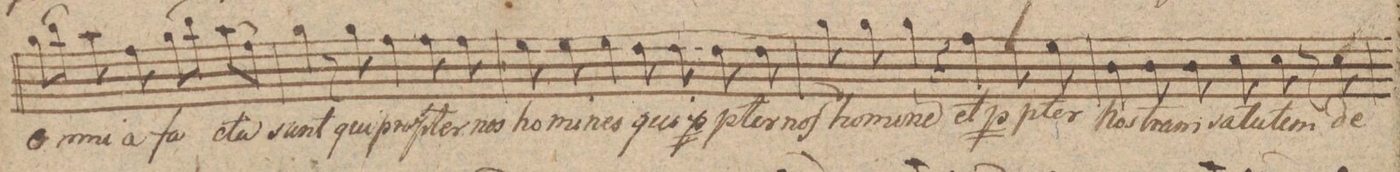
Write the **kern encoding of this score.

**kern	**text	**dynam
*I"Baſso.	*	*
*clefF4	*	*
*k[f#c#g#d#]	*	*
*met(c)	*	*
*M4/4	*	*
(8B\L	om-	.
8d#\)J	.	.
8c#\	-ni-	.
8A\	-a	.
(8B\L	fac-	.
8d#\J)	.	.
(8c#\L	-ta	.
8A\J)	.	.
=19	=19	=19
4B\	sunt	.
8r	.	.
8B\	-qui	.
4A\	prop-	.
8A\	-ter	.
8A\	nos	.
=20	=20	=20
8G#\	ho-	.
8G#\	-mi-	.
4G#\	-nes	.
8F#\	qui	.
8F#\	p(ro)-	.
8F#\	-pter	.
8F#\	noſ	.
=21	=21	=21
8B\	ho-	.
8B\	-mi-	.
4B\	-nes	.
4G#\	et	.
8G#\	p(ro)-	.
8G#\	-pter	.
=22	=22	=22
4D#\	nos-	.
8D#\	-tram	.
8D#\	sa-	.
8E\	-lu-	.
8E\	-tem	.
8r	.	.
8E\	de-	.
=23	=23	=23
*-	*-	*-
